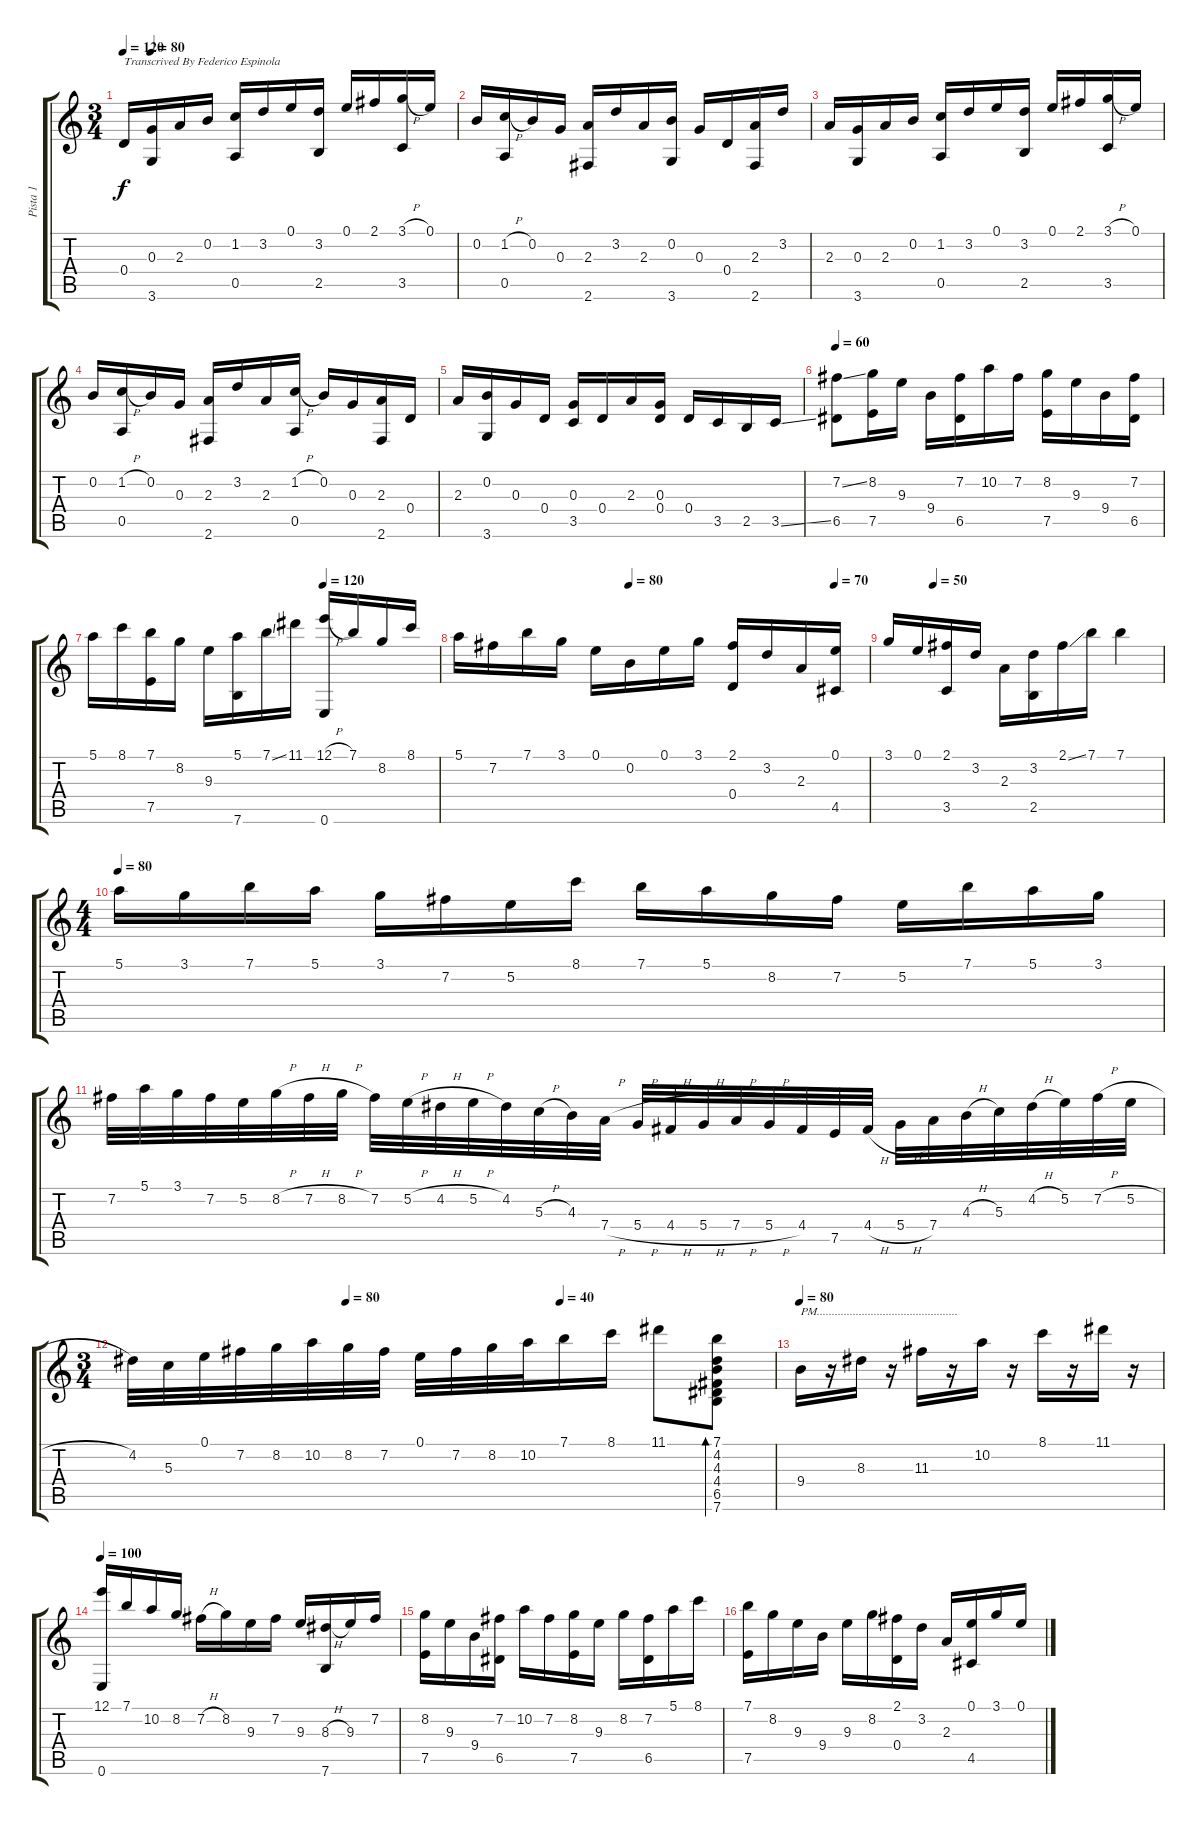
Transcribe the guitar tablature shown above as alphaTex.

\track ("Pista 1" "Pista 1") {instrument acousticguitarnylon}
\staff {score tabs}
\tuning (E4 B3 G3 D3 A2 E2) {hide}
\ts (3 4)
\tempo 120
\tempo 40
\tempo (80 0.08333333333333333)
\tempo 120
\clef g2
\ks c
0.4.16{txt "Transcrived By Federico Espinola" dy f instrument acousticguitarnylon} (0.3 3.6).16 2.3.16 0.2.16 (1.2 0.5).16 3.2.16 0.1.16 (3.2 2.5).16 0.1.16 2.1.16 (3.1{h} 3.5).16 0.1.16 |
0.2.16{txt ""} (1.2{h} 0.5).16 0.2.16 0.3.16 (2.3 2.6).16 3.2.16 2.3.16 (0.2 3.6).16 0.3.16 0.4.16 (2.3 2.6).16 3.2.16 |
2.3.16 (0.3 3.6).16 2.3.16 0.2.16 (1.2 0.5).16 3.2.16 0.1.16 (3.2 2.5).16 0.1.16 2.1.16 (3.1{h} 3.5).16 0.1.16 |
0.2.16 (1.2{h} 0.5).16 0.2.16 0.3.16 (2.3 2.6).16 3.2.16 2.3.16 (1.2{h} 0.5).16 0.2.16 0.3.16 (2.3 2.6).16 0.4.16 |
2.3.16 (0.2 3.6).16 0.3.16 0.4.16 (0.3 3.5).16 0.4.16 2.3.16 (0.3 0.4).16 0.4.16 3.5.16 2.5.16 3.5{ss}.16 |
\tempo 60
(7.2{ss} 6.5).8 (8.2 7.5).16 9.3.16 9.4.16 (7.2 6.5).16 10.2.16 7.2.16 (8.2 7.5).16 9.3.16 9.4.16 (7.2 6.5).16 |
\tempo (120 0.6666666666666666)
5.1.16 8.1.16 (7.1 7.5).16 8.2.16 9.3.16 (5.1 7.6).16 7.1{ss}.16 11.1.16 (12.1{h} 0.6).16 7.1.16 8.2.16 8.1.16 |
\tempo (80 0.4166666666666667)
\tempo (70 0.9166666666666666)
5.1.16 7.2.16 7.1.16 3.1.16 0.1.16 0.2.16 0.1.16 3.1.16 (2.1 0.4).16 3.2.16 2.3.16 (0.1 4.5).16 |
\tempo (50 0.16666666666666666)
3.1.16 0.1.16 (2.1 3.5).16 3.2.16 2.3.16 (3.2 2.5).16 2.1{ss}.16 7.1.16 7.1.4 |
\ts (4 4)
\tempo 80
5.1.16 3.1.16 7.1.16 5.1.16 3.1.16 7.2.16 5.2.16 8.1.16 7.1.16 5.1.16 8.2.16 7.2.16 5.2.16 7.1.16 5.1.16 3.1.16 |
7.2.32 5.1.32 3.1.32 7.2.32 5.2.32 8.2{h}.32 7.2{h}.32 8.2{h}.32 7.2.32 5.2{h}.32 4.2{h}.32 5.2{h}.32 4.2.32 5.3{h}.32 4.3.32 7.4{h}.32 5.4{h}.32 4.4{h}.32 5.4{h}.32 7.4{h}.32 5.4{h}.32 4.4.32 7.5.32 4.4{h}.32 5.4{h}.32 7.4.32 4.3{h}.32 5.3.32 4.2{h}.32 5.2.32 7.2{h}.32 5.2{h}.32 |
\ts (3 4)
\tempo (80 0.3333333333333333)
\tempo (40 0.6666666666666666)
4.2.32 5.3.32 0.1.32 7.2.32 8.2.32 10.2.32 8.2.32 7.2.32 0.1.32 7.2.32 8.2.32 10.2.32 7.1.16 8.1.16 11.1.8 (7.1 4.2 4.3 4.4 6.5 7.6).8{bd 60} |
\tempo 80
9.4.16{txt "PM..............................................."} r.16 8.3.16 r.16 11.3.16 r.16 10.2.16 r.16 8.1.16 r.16 11.1.16 r.16 |
\tempo 100
(12.1 0.6).16 7.1.16 10.2.16 8.2.16 7.2{h}.16 8.2.16 9.3.16 7.2.16 9.3.16 (8.3{h} 7.6).16 9.3.16 7.2.16 |
(8.2 7.5).16 9.3.16 9.4.16 (7.2 6.5).16 10.2.16 7.2.16 (8.2 7.5).16 9.3.16 8.2.16 (7.2 6.5).16 5.1.16 8.1.16 |
(7.1 7.5).16 8.2.16 9.3.16 9.4.16 9.3.16 8.2.16 (2.1 0.4).16 3.2.16 2.3.16 (0.1 4.5).16 3.1.16 0.1.16
